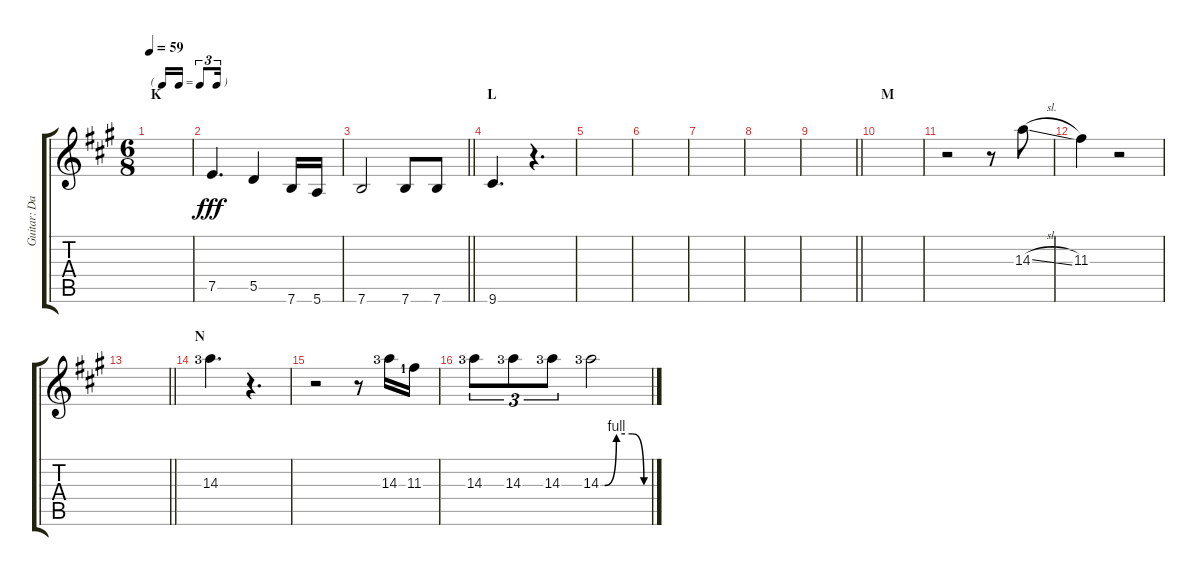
\track ("Guitar: David Gilmour" "Guitar: Da") {instrument electricguitarjazz}
\staff {score tabs}
\tuning (E4 B3 G3 D3 A2 E2) {hide}
\ts (6 8)
\tf triplet16th
\section ("" "K")
\tempo 59
\clef g2
\ks a
|
7.5.4{d dy fff} 5.5.4 7.6.16 5.6.16 |
\barLineRight lightlight
7.6.2 7.6.8 7.6.8 |
\section ("" "L")
9.6.4{d} r.4{d} |
|
|
|
|
\barLineRight lightlight
|
\section ("" "M")
|
r.2 r.8 14.3{sl}.8 |
11.3.4 r.2 |
\barLineRight lightlight
|
\section ("" "N")
14.3{lf 4}.4{d} r.4{d} |
r.2 r.8 14.3{lf 4}.16 11.3{lf 2}.16 |
14.3{lf 4}.8{tu (3 2)} 14.3{lf 4}.8{tu (3 2)} 14.3{lf 4}.8{tu (3 2)} 14.3{be (custom 0 0 5 0 20 4 40 4 55 0 60 0) lf 4}.2
